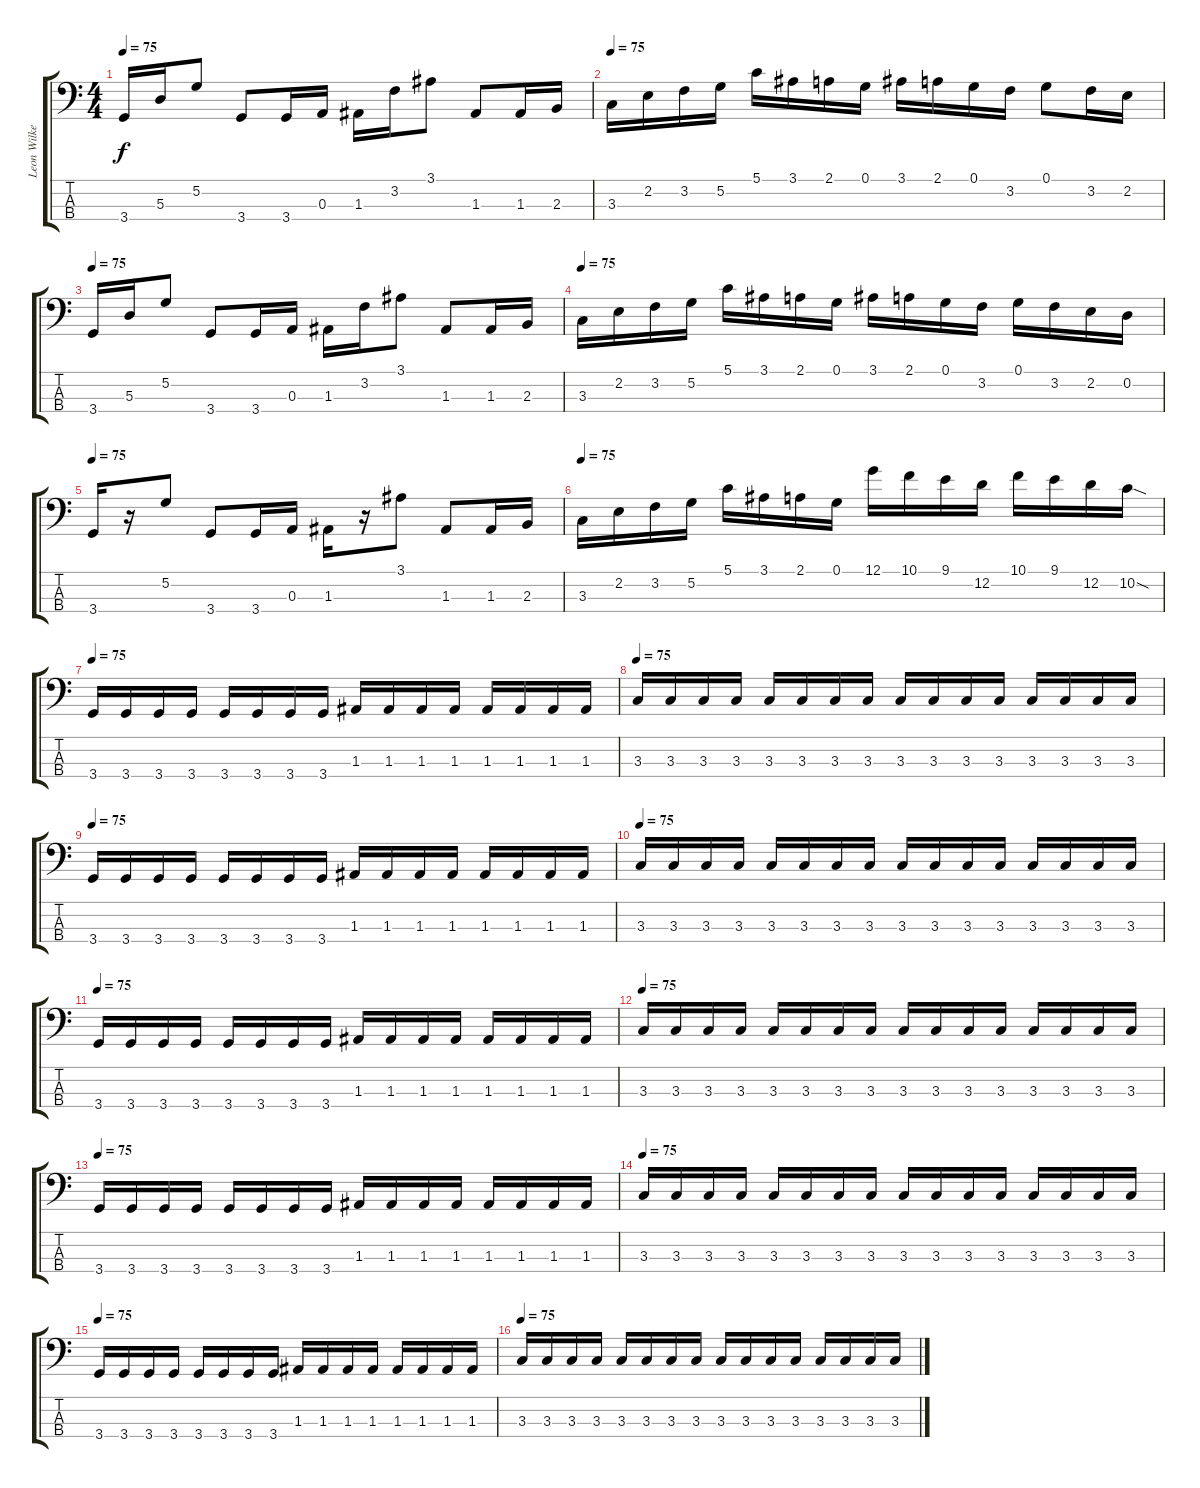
\track ("Leon Wilkeson (bass)" "Leon Wilke") {instrument electricbasspick}
\staff {score tabs}
\tuning (G2 D2 A1 E1) {hide}
\ts (4 4)
\tempo 75
\clef f4
\ks c
3.4.16{dy f} 5.3.16 5.2.8 3.4.8 3.4.16 0.3.16 1.3.16 3.2.16 3.1.8 1.3.8 1.3.16 2.3.16 |
\tempo 75
3.3.16 2.2.16 3.2.16 5.2.16 5.1.16 3.1.16 2.1.16 0.1.16 3.1.16 2.1.16 0.1.16 3.2.16 0.1.8 3.2.16 2.2.16 |
\tempo 75
3.4.16 5.3.16 5.2.8 3.4.8 3.4.16 0.3.16 1.3.16 3.2.16 3.1.8 1.3.8 1.3.16 2.3.16 |
\tempo 75
3.3.16 2.2.16 3.2.16 5.2.16 5.1.16 3.1.16 2.1.16 0.1.16 3.1.16 2.1.16 0.1.16 3.2.16 0.1.16 3.2.16 2.2.16 0.2.16 |
\tempo 75
3.4.16 r.16 5.2.8 3.4.8 3.4.16 0.3.16 1.3.16 r.16 3.1.8 1.3.8 1.3.16 2.3.16 |
\tempo 75
3.3.16 2.2.16 3.2.16 5.2.16 5.1.16 3.1.16 2.1.16 0.1.16 12.1.16 10.1.16 9.1.16 12.2.16 10.1.16 9.1.16 12.2.16 10.2{sod}.16 |
\tempo 75
3.4.16 3.4.16 3.4.16 3.4.16 3.4.16 3.4.16 3.4.16 3.4.16 1.3.16 1.3.16 1.3.16 1.3.16 1.3.16 1.3.16 1.3.16 1.3.16 |
\tempo 75
3.3.16 3.3.16 3.3.16 3.3.16 3.3.16 3.3.16 3.3.16 3.3.16 3.3.16 3.3.16 3.3.16 3.3.16 3.3.16 3.3.16 3.3.16 3.3.16 |
\tempo 75
3.4.16 3.4.16 3.4.16 3.4.16 3.4.16 3.4.16 3.4.16 3.4.16 1.3.16 1.3.16 1.3.16 1.3.16 1.3.16 1.3.16 1.3.16 1.3.16 |
\tempo 75
3.3.16 3.3.16 3.3.16 3.3.16 3.3.16 3.3.16 3.3.16 3.3.16 3.3.16 3.3.16 3.3.16 3.3.16 3.3.16 3.3.16 3.3.16 3.3.16 |
\tempo 75
3.4.16 3.4.16 3.4.16 3.4.16 3.4.16 3.4.16 3.4.16 3.4.16 1.3.16 1.3.16 1.3.16 1.3.16 1.3.16 1.3.16 1.3.16 1.3.16 |
\tempo 75
3.3.16 3.3.16 3.3.16 3.3.16 3.3.16 3.3.16 3.3.16 3.3.16 3.3.16 3.3.16 3.3.16 3.3.16 3.3.16 3.3.16 3.3.16 3.3.16 |
\tempo 75
3.4.16 3.4.16 3.4.16 3.4.16 3.4.16 3.4.16 3.4.16 3.4.16 1.3.16 1.3.16 1.3.16 1.3.16 1.3.16 1.3.16 1.3.16 1.3.16 |
\tempo 75
3.3.16 3.3.16 3.3.16 3.3.16 3.3.16 3.3.16 3.3.16 3.3.16 3.3.16 3.3.16 3.3.16 3.3.16 3.3.16 3.3.16 3.3.16 3.3.16 |
\tempo 75
3.4.16 3.4.16 3.4.16 3.4.16 3.4.16 3.4.16 3.4.16 3.4.16 1.3.16 1.3.16 1.3.16 1.3.16 1.3.16 1.3.16 1.3.16 1.3.16 |
\tempo 75
3.3.16 3.3.16 3.3.16 3.3.16 3.3.16 3.3.16 3.3.16 3.3.16 3.3.16 3.3.16 3.3.16 3.3.16 3.3.16 3.3.16 3.3.16 3.3.16
